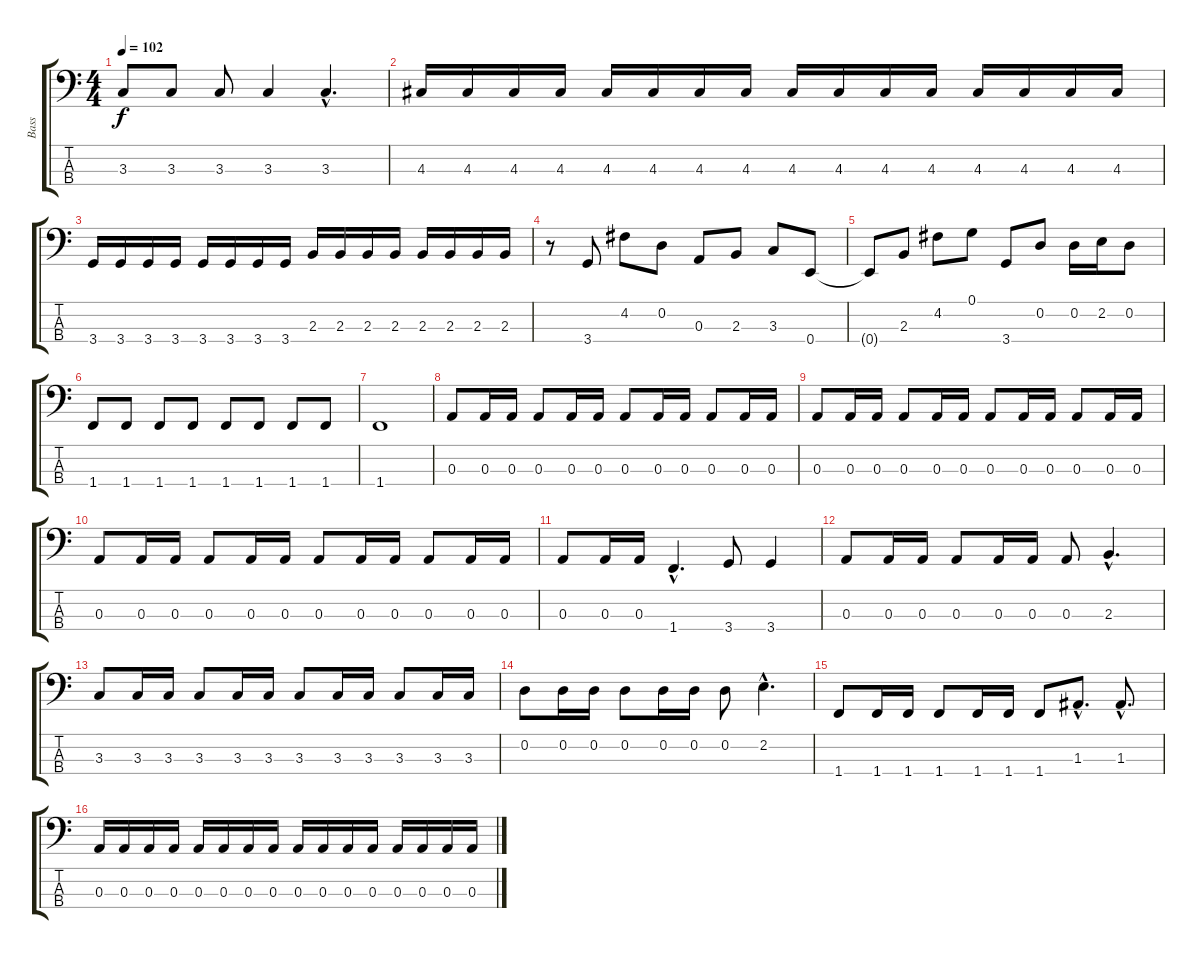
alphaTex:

\track ("Bass" "Bass") {instrument electricbassfinger}
\staff {score tabs}
\tuning (G2 D2 A1 E1) {hide}
\ts (4 4)
\tempo 102
\clef f4
\ks c
3.3.8{dy f} 3.3.8 3.3.8 3.3.4 3.3{hac}.4{d} |
4.3.16 4.3.16 4.3.16 4.3.16 4.3.16 4.3.16 4.3.16 4.3.16 4.3.16 4.3.16 4.3.16 4.3.16 4.3.16 4.3.16 4.3.16 4.3.16 |
3.4.16 3.4.16 3.4.16 3.4.16 3.4.16 3.4.16 3.4.16 3.4.16 2.3.16 2.3.16 2.3.16 2.3.16 2.3.16 2.3.16 2.3.16 2.3.16 |
r.8 3.4.8 4.2.8 0.2.8 0.3.8 2.3.8 3.3.8 0.4.8 |
0.4{t}.8 2.3.8 4.2.8 0.1.8 3.4.8 0.2.8 0.2.16 2.2.16 0.2.8 |
1.4.8 1.4.8 1.4.8 1.4.8 1.4.8 1.4.8 1.4.8 1.4.8 |
1.4.1 |
0.3.8 0.3.16 0.3.16 0.3.8 0.3.16 0.3.16 0.3.8 0.3.16 0.3.16 0.3.8 0.3.16 0.3.16 |
0.3.8 0.3.16 0.3.16 0.3.8 0.3.16 0.3.16 0.3.8 0.3.16 0.3.16 0.3.8 0.3.16 0.3.16 |
0.3.8 0.3.16 0.3.16 0.3.8 0.3.16 0.3.16 0.3.8 0.3.16 0.3.16 0.3.8 0.3.16 0.3.16 |
0.3.8 0.3.16 0.3.16 1.4{hac}.4{d} 3.4.8 3.4.4 |
0.3.8 0.3.16 0.3.16 0.3.8 0.3.16 0.3.16 0.3.8 2.3{hac}.4{d} |
3.3.8 3.3.16 3.3.16 3.3.8 3.3.16 3.3.16 3.3.8 3.3.16 3.3.16 3.3.8 3.3.16 3.3.16 |
0.2.8 0.2.16 0.2.16 0.2.8 0.2.16 0.2.16 0.2.8 2.2{hac}.4{d} |
1.4.8 1.4.16 1.4.16 1.4.8 1.4.16 1.4.16 1.4.8 1.3{hac}.8{d} 1.3{hac}.8{d} |
0.3.16 0.3.16 0.3.16 0.3.16 0.3.16 0.3.16 0.3.16 0.3.16 0.3.16 0.3.16 0.3.16 0.3.16 0.3.16 0.3.16 0.3.16 0.3.16
